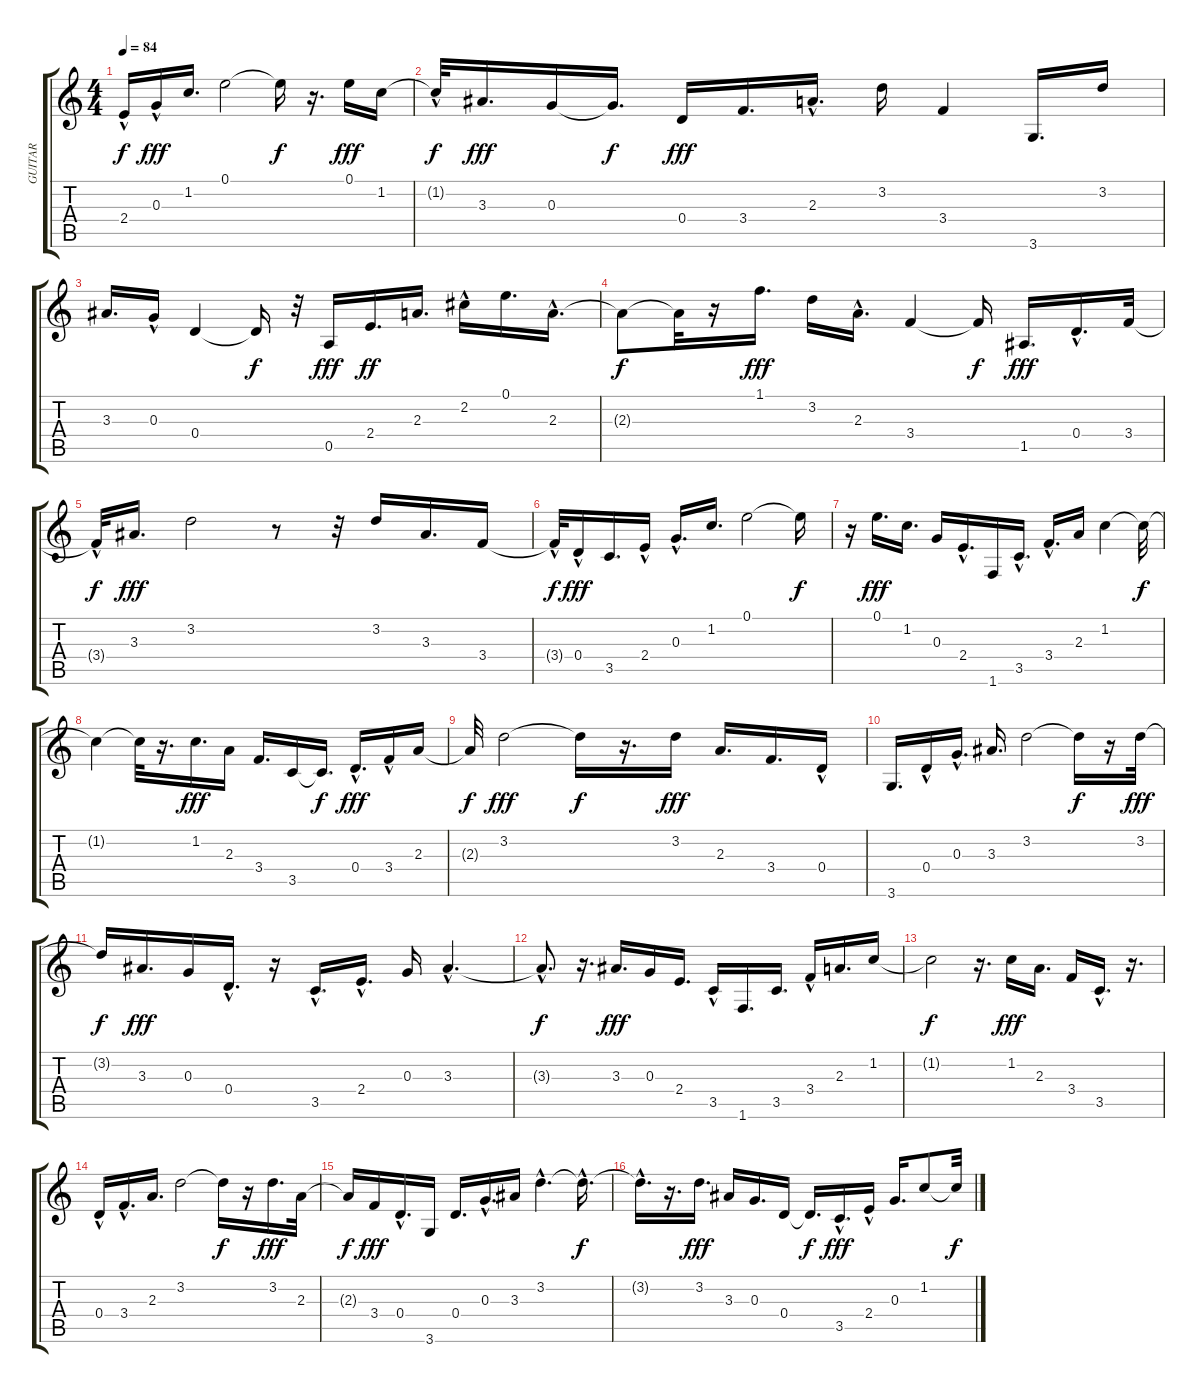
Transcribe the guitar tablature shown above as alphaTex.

\track ("GUITAR" "GUITAR") {instrument acousticguitarsteel}
\staff {score tabs}
\tuning (E4 B3 G3 D3 A2 E2) {hide}
\ts (4 4)
\tempo 84
\clef g2
\ks c
2.4{hac t}.16{dy f} 0.3{hac}.16{dy fff} 1.2.16{d} 0.1.2 0.1{t}.16{dy f} r.16{d} 0.1.16{dy fff} 1.2.16 |
1.2{hac t}.32{dy f} 3.3.16{d dy fff} 0.3.16 0.3{t}.16{d dy f} 0.4.16{dy fff} 3.4.16{d} 2.3{hac}.16{d} 3.2.16 3.4.4 3.6.16{d} 3.2.16 |
3.3.16{d} 0.3{hac}.16 0.4.4 0.4{t}.16{dy f} r.32 0.5.16{dy fff} 2.4.16{d dy ff} 2.3.16{d} 2.2{hac}.16 0.1.16{d} 2.3{hac}.16{d} |
2.3{t}.8{dy f} 2.3{t}.32 r.16 1.1.16{d dy fff} 3.2.16 2.3{hac}.16{d} 3.4.4 3.4{t}.16{dy f} 1.5.16{d dy fff} 0.4{hac}.16{d} 3.4.32 |
3.4{hac t}.32{dy f} 3.3.16{d dy fff} 3.2.2 r.8 r.32 3.2.16 3.3.16{d} 3.4.16 |
3.4{hac t}.32{dy f} 0.4{hac}.16{dy fff} 3.5.16{d} 2.4{hac}.16 0.3{hac}.16{d} 1.2.16{d} 0.1.2 0.1{t}.16{dy f} |
r.16 0.1.16{d dy fff} 1.2.16{d} 0.3.16 2.4{hac}.16{d} 1.6.16 3.5{hac}.16{d} 3.4{hac}.16{d} 2.3.16 1.2.4 1.2{t}.32{dy f} |
1.2{t}.4 1.2{t}.32 r.16{d} 1.2.16{d dy fff} 2.3.16 3.4.16{d} 3.5.16 3.5{t}.16{d dy f} 0.4{hac}.16{d dy fff} 3.4{hac}.16 2.3.16 |
2.3{t}.32{dy f} 3.2.2{dy fff} 3.2{t}.16{dy f} r.16{d} 3.2.16{dy fff} 2.3.16{d} 3.4.16{d} 0.4{hac}.16 |
3.6.16{d} 0.4{hac}.16 0.3{hac}.16{d} 3.3.16{d} 3.2.2 3.2{t}.16{dy f} r.16 3.2.32{dy fff} |
3.2{t}.16{dy f} 3.3.16{d dy fff} 0.3.16 0.4{hac}.16{d} r.16 3.5{hac}.16{d} 2.4{hac}.16{d} 0.3.16 3.3{hac}.4{d} |
3.3{hac t}.8{d dy f} r.16{d} 3.3.16{d dy fff} 0.3.16 2.4.16{d} 3.5{hac}.16 1.6.16{d} 3.5.16{d} 3.4{hac}.16 2.3.16{d} 1.2.16 |
1.2{t}.2{dy f} r.16{d} 1.2.16{dy fff} 2.3.16{d} 3.4.16 3.5{hac}.16{d} r.16{d} |
0.4{hac}.16 3.4{hac}.16{d} 2.3.16{d} 3.2.2 3.2{t}.16{dy f} r.16 3.2.16{d dy fff} 2.3.32 |
2.3{t}.16{dy f} 3.4.16{dy fff} 0.4{hac}.16{d} 3.6.16 0.4.16{d} 0.3{hac}.16{d} 3.3.16 3.2{hac}.4{d} 3.2{hac t}.16{d dy f} |
3.2{hac t}.16{d} r.16{d} 3.2.16{d dy fff} 3.3.16 0.3.16{d} 0.4.16 0.4{t}.16{d dy f} 3.5{hac}.16{d dy fff} 2.4{hac}.16 0.3.16{d} 1.2.8 1.2{t}.32{dy f}
